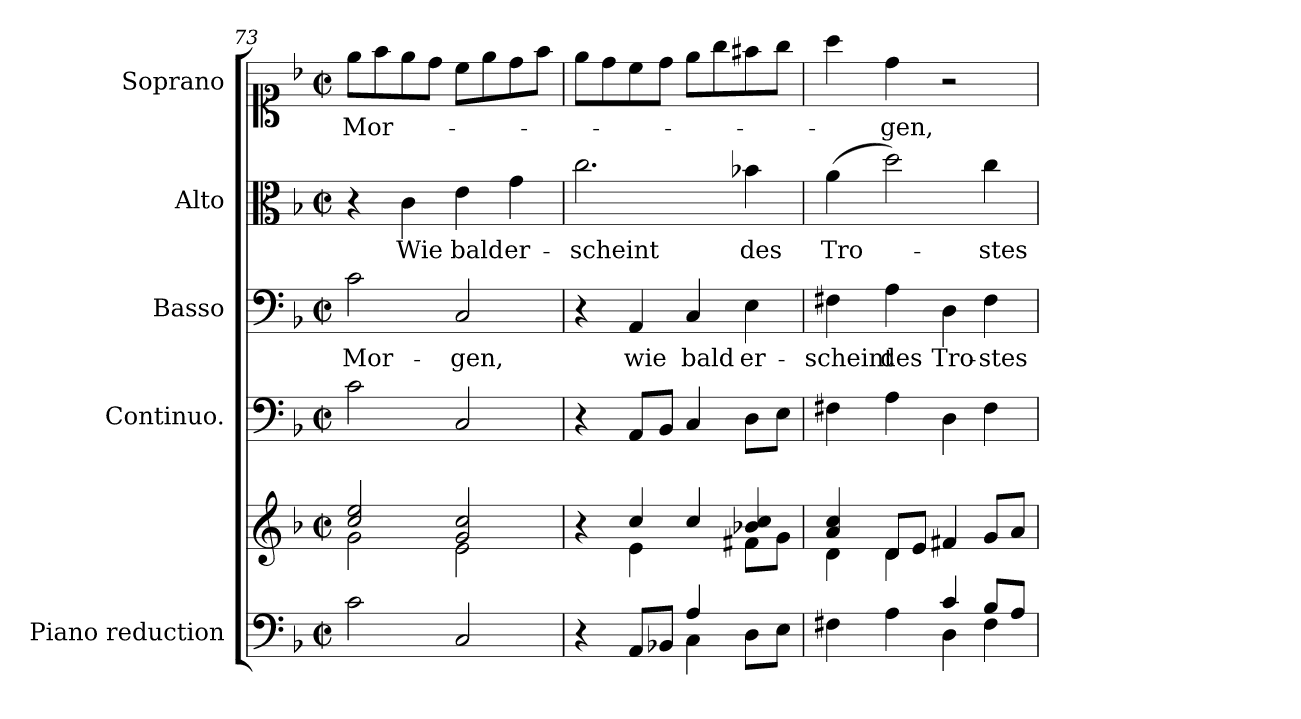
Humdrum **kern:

**kern	**kern	**kern	**kern	**text	**kern	**text	**kern	**text
*part5	*part5	*part4	*part3	*part3	*part2	*part2	*part1	*part1
*staff6	*staff5	*staff4	*staff3	*staff3	*staff2	*staff2	*staff1	*staff1
*I"Piano reduction	*	*I"Continuo.	*I"Basso	*	*I"Alto	*	*I"Soprano	*
*I'Pno	*	*	*	*	*	*	*	*
!!LO:PB:g=z
*clefF4	*clefG2	*clefF4	*clefF4	*	*clefC3	*	*clefC1	*
*k[b-]	*k[b-]	*k[b-]	*k[b-]	*	*k[b-]	*	*k[b-]	*
*F:	*F:	*F:	*F:	*	*F:	*	*F:	*
*M2/2	*M2/2	*M2/2	*M2/2	*	*M2/2	*	*M2/2	*
*met(c|)	*met(c|)	*met(c|)	*met(c|)	*	*met(c|)	*	*met(c|)	*
=73	=73	=73	=73	=73	=73	=73	=73	=73
*	*^	*	*	*	*	*	*	*
!	!	!	!	!	!LO:LY:b	!	!	!	!LO:LY:b
2c\	2cc/ 2ee/	2g\	2c\	2c\	Mor-	4r	.	8ee\L	Mor-
.	.	.	.	.	.	.	.	8ff\	.
!	!	!	!	!	!	!	!LO:LY:b	!	!
.	.	.	.	.	.	4c\	Wie	8ee\	.
.	.	.	.	.	.	.	.	8dd\J	.
!	!	!	!	!	!LO:LY:b	!	!LO:LY:b	!	!
2C/	2g/ 2cc/	2e\	2C/	2C/	-gen,	4e\	bald	8cc\L	.
.	.	.	.	.	.	.	.	8ee\	.
!	!	!	!	!	!	!	!LO:LY:b	!	!
.	.	.	.	.	.	4g\	er-	8dd\	.
.	.	.	.	.	.	.	.	8ff\J	.
=74	=74	=74	=74	=74	=74	=74	=74	=74	=74
*^	*	*	*	*	*	*	*	*	*
!	!	!	!	!	!	!	!	!LO:LY:b	!	!
2ryy	4r	4r	4ryy	4r	4r	.	2.cc\	-scheint	8ee\L	.
.	.	.	.	.	.	.	.	.	8dd\	.
!	!	!	!	!	!	!LO:LY:b	!	!	!	!
.	8AA/L	4cc/	4e\	8AA/L	4AA/	wie	.	.	8cc\	.
.	8BB-X/J	.	.	8BB-/J	.	.	.	.	8dd\J	.
!	!	!	!	!	!	!LO:LY:b	!	!	!	!
4A/	4C\	4cc/	4ryy	4C/	4C/	bald	.	.	8ee\L	.
.	.	.	.	.	.	.	.	.	8gg\	.
!	!	!	!	!	!	!LO:LY:b	!	!LO:LY:b	!	!
4ryy	8D\L	4b-X/ 4cc/	8f#X\L	8D\L	4E\	er-	4b-X\	des	8ff#X\	.
.	8E\J	.	8g\J	8E\J	.	.	.	.	8gg\J	.
=75	=75	=75	=75	=75	=75	=75	=75	=75	=75	=75
!	!	!	!	!	!	!LO:LY:b	!	!LO:LY:b	!	!
2ryy	4F#X\	4a/ 4cc/	4d\	4F#X\	4F#X\	-scheint	(>4a\	Tro-	4aa\	.
!	!	!	!	!	!	!LO:LY:b	!	!	!	!LO:LY:b
.	4A\	8d/L	4d\	4A\	4A\	des	2dd\)	.	4dd\	gen,
.	.	8e/J	.	.	.	.	.	.	.	.
!	!	!	!	!	!	!LO:LY:b	!	!	!	!
4c/	4D\	4f#X/	2ryy	4D\	4D\	Tro-	.	.	2r	.
!	!	!	!	!	!	!LO:LY:b	!	!LO:LY:b	!	!
8B-/L	4F#\	8g/L	.	4F#\	4F#\	-stes	4cc\	-stes	.	.
8A/J	.	8a/J	.	.	.	.	.	.	.	.
*v	*v	*	*	*	*	*	*	*	*	*
*	*v	*v	*	*	*	*	*	*	*
=	=	=	=	=	=	=	=	=
*-	*-	*-	*-	*-	*-	*-	*-	*-
